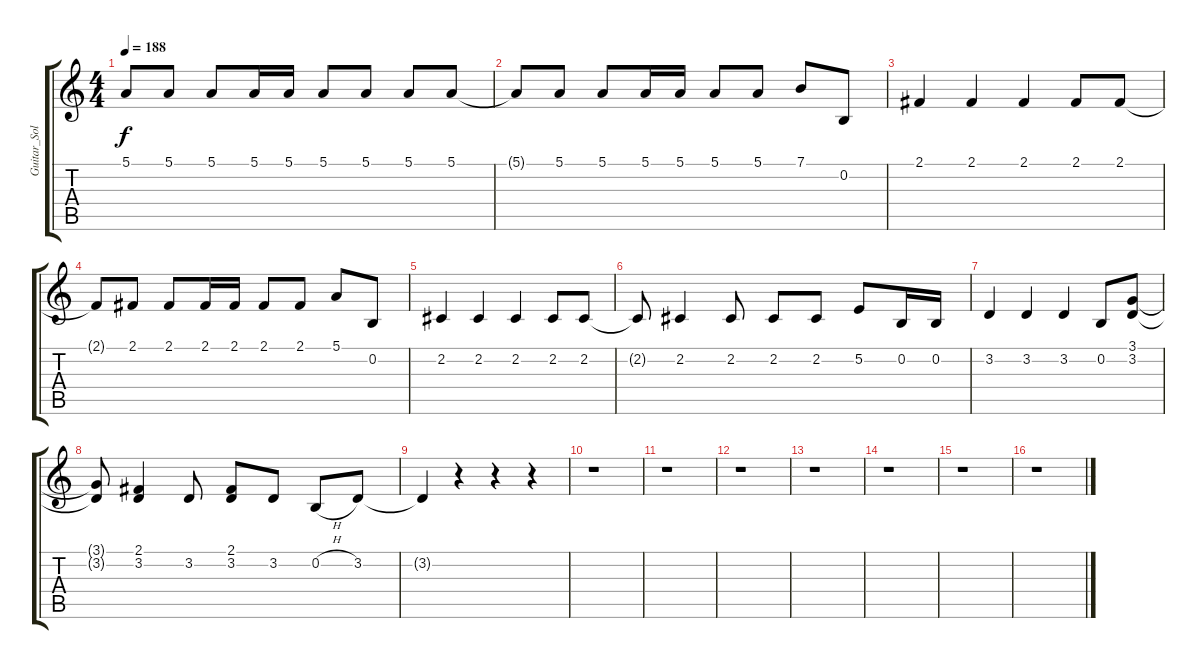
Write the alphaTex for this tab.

\track ("Guitar_Solo" "Guitar_Sol") {instrument bagpipe}
\staff {score tabs}
\tuning (E4 B3 G3 D3 A2 E2) {hide}
\ts (4 4)
\tempo 188
\clef g2
\ks c
5.1.8{dy f} 5.1.8 5.1.8 5.1.16 5.1.16 5.1.8 5.1.8 5.1.8 5.1.8 |
5.1{t}.8 5.1.8 5.1.8 5.1.16 5.1.16 5.1.8 5.1.8 7.1.8 0.2.8 |
2.1.4 2.1.4 2.1.4 2.1.8 2.1.8 |
2.1{t}.8 2.1.8 2.1.8 2.1.16 2.1.16 2.1.8 2.1.8 5.1.8 0.2.8 |
2.2.4 2.2.4 2.2.4 2.2.8 2.2.8 |
2.2{t}.8 2.2.4 2.2.8 2.2.8 2.2.8 5.2.8 0.2.16 0.2.16 |
3.2.4 3.2.4 3.2.4 0.2.8 (3.1 3.2).8 |
(3.1{t} 3.2{t}).8 (2.1 3.2).4 3.2.8 (2.1 3.2).8 3.2.8 0.2{h}.8 3.2.8 |
3.2{t}.4 r.4 r.4 r.4 |
r.1 |
r.1 |
r.1 |
r.1 |
r.1 |
r.1 |
r.1
